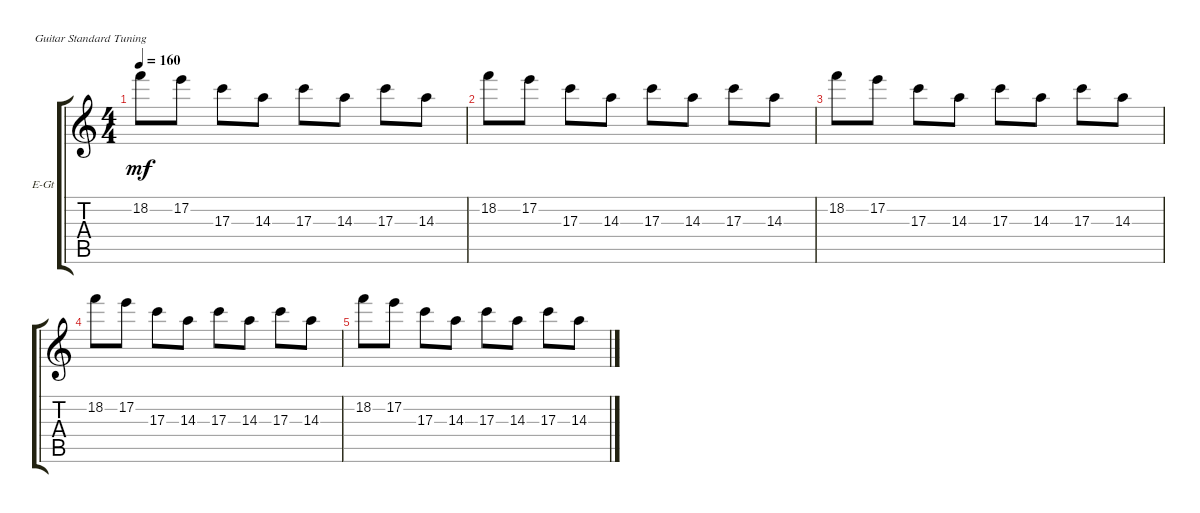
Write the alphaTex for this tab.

\bracketExtendMode groupsimilarinstruments
\firstSystemTrackNameOrientation horizontal
\otherSystemsTrackNameOrientation horizontal
\track ("Keyboard" "E-Gt") {instrument electricguitarclean}
\staff {score tabs}
\tuning (E4 B3 G3 D3 A2 E2)
\ts (4 4)
\tempo 160
\clef g2
\ks c
18.2.8{dy mf} 17.2.8 17.3.8 14.3.8 17.3.8 14.3.8 17.3.8 14.3.8 |
18.2.8 17.2.8 17.3.8 14.3.8 17.3.8 14.3.8 17.3.8 14.3.8 |
18.2.8 17.2.8 17.3.8 14.3.8 17.3.8 14.3.8 17.3.8 14.3.8 |
18.2.8 17.2.8 17.3.8 14.3.8 17.3.8 14.3.8 17.3.8 14.3.8 |
18.2.8 17.2.8 17.3.8 14.3.8 17.3.8 14.3.8 17.3.8 14.3.8
